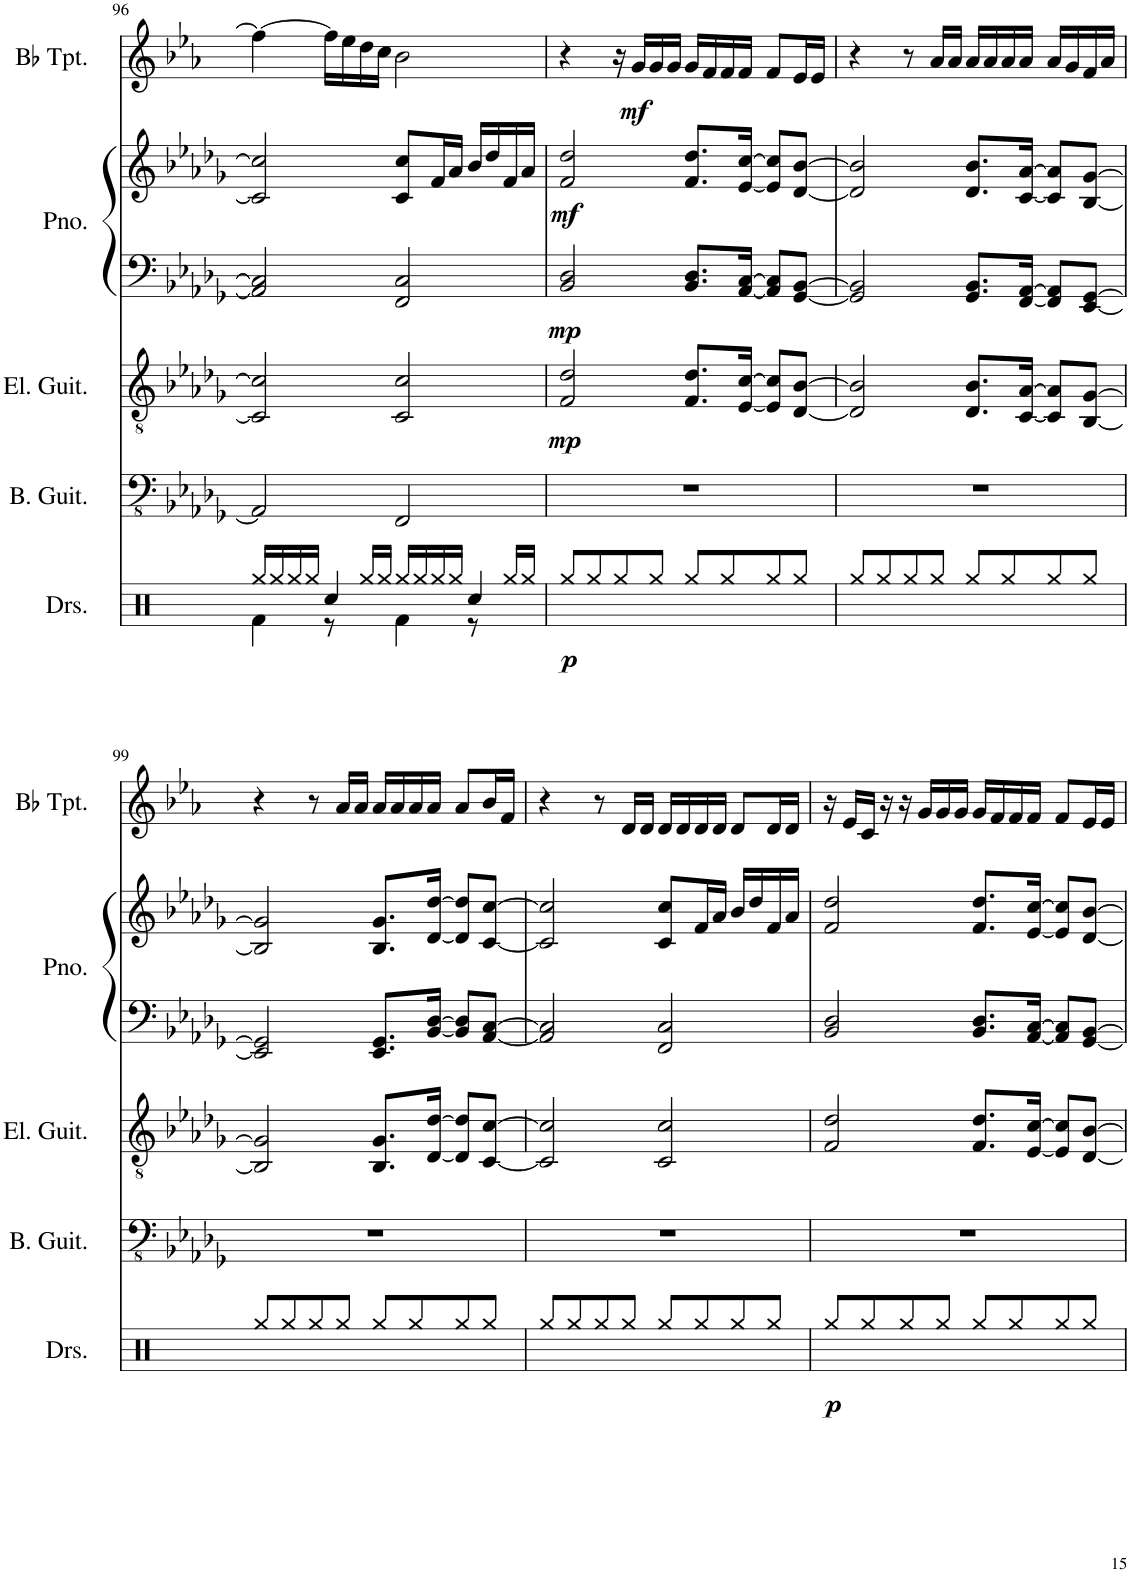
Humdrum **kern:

**kern	**dynam	**kern	**kern	**dynam	**kern	**kern	**dynam	**kern	**dynam
*part5	*part5	*part4	*part3	*part3	*part2	*part2	*part2	*part1	*part1
*staff6	*staff6	*staff5	*staff4	*staff4	*staff3	*staff2	*staff2/3	*staff1	*staff1
*I"Drumset	*	*I"Bass Guitar	*I"Electric Guitar	*	*I"Piano	*	*	*I"Bb Trumpet	*
*I'Drs.	*	*I'B. Guit.	*I'El. Guit.	*	*I'Pno.	*	*	*I'Bb Tpt.	*
!!LO:PB:g=z
*clefX	*	*clefFv4	*clefGv2	*	*clefF4	*clefG2	*	*clefG2	*
*	*	*	*	*	*	*	*	*Trd1c2	*
*k[]	*	*k[b-e-a-d-g-]	*k[b-e-a-d-g-]	*	*k[b-e-a-d-g-]	*k[b-e-a-d-g-]	*	*k[b-e-a-]	*
*M4/4	*	*M4/4	*M4/4	*	*M4/4	*M4/4	*	*M4/4	*
=96	=96	=96	=96	=96	=96	=96	=96	=96	=96
*^	*	*	*	*	*	*	*	*	*
4Rf\	16Rgg/LL	.	2AAA-/]	2C/] 2c/]	.	2AA-/] 2C/]	2c/] 2cc/]	.	4ff\_	.
.	16Rgg/	.	.	.	.	.	.	.	.	.
.	16Rgg/	.	.	.	.	.	.	.	.	.
.	16Rgg/JJ	.	.	.	.	.	.	.	.	.
4Rcc/	8r	.	.	.	.	.	.	.	16ff\LL]	.
.	.	.	.	.	.	.	.	.	16ee-\	.
.	16Rgg/LL	.	.	.	.	.	.	.	16dd\	.
.	16Rgg/JJ	.	.	.	.	.	.	.	16cc\JJ	.
4Rf\	16Rgg/LL	.	2FFF/	2C/ 2c/	.	2FF/ 2C/	8c/ 8cc/L	.	2b-\	.
.	16Rgg/	.	.	.	.	.	.	.	.	.
.	16Rgg/	.	.	.	.	.	16f/L	.	.	.
.	16Rgg/JJ	.	.	.	.	.	16a-/JJ	.	.	.
4Rcc/	8r	.	.	.	.	.	16b-/LL	.	.	.
.	.	.	.	.	.	.	16dd-/	.	.	.
.	16Rgg/LL	.	.	.	.	.	16f/	.	.	.
.	16Rgg/JJ	.	.	.	.	.	16a-/JJ	.	.	.
=97	=97	=97	=97	=97	=97	=97	=97	=97	=97	=97
!	!	!LO:DY:b	!	!	!LO:DY:b	!	!	!LO:DY:b=2	!	!
!	!	!	!	!	!	!	!	!LO:DY:n=1:b	!	!
*v	*v	*	*	*	*	*	*	*	*	*
8Rgg/L	p	1r	2F/ 2d-/	mp	2BB-/ 2D-/	2f/ 2dd-/	mp mf	4r	.
8Rgg/	.	.	.	.	.	.	.	.	.
8Rgg/	.	.	.	.	.	.	.	16r	.
!	!	!	!	!	!	!	!	!	!LO:DY:b
.	.	.	.	.	.	.	.	16g/LL	mf
8Rgg/J	.	.	.	.	.	.	.	16g/	.
.	.	.	.	.	.	.	.	16g/JJ	.
8Rgg/L	.	.	8.F/ 8.d-/L	.	8.BB-/ 8.D-/L	8.f/ 8.dd-/L	.	16g/LL	.
.	.	.	.	.	.	.	.	16f/	.
8Rgg/	.	.	.	.	.	.	.	16f/	.
.	.	.	[16E-/ [16c/Jk	.	[16AA-/ [16C/Jk	[16e-/ [16cc/Jk	.	16f/JJ	.
8Rgg/	.	.	8E-/] 8c/]L	.	8AA-/] 8C/]L	8e-/] 8cc/]L	.	8f/L	.
8Rgg/J	.	.	[8D-/ [8B-/J	.	[8GG-/ [8BB-/J	[8d-/ [8b-/J	.	16e-/L	.
.	.	.	.	.	.	.	.	16e-/JJ	.
=98	=98	=98	=98	=98	=98	=98	=98	=98	=98
8Rgg/L	.	1r	2D-/] 2B-/]	.	2GG-/] 2BB-/]	2d-/] 2b-/]	.	4r	.
8Rgg/	.	.	.	.	.	.	.	.	.
8Rgg/	.	.	.	.	.	.	.	8r	.
8Rgg/J	.	.	.	.	.	.	.	16a-/LL	.
.	.	.	.	.	.	.	.	16a-/JJ	.
8Rgg/L	.	.	8.D-/ 8.B-/L	.	8.GG-/ 8.BB-/L	8.d-/ 8.b-/L	.	16a-/LL	.
.	.	.	.	.	.	.	.	16a-/	.
8Rgg/	.	.	.	.	.	.	.	16a-/	.
.	.	.	[16C/ [16A-/Jk	.	[16FF/ [16AA-/Jk	[16c/ [16a-/Jk	.	16a-/JJ	.
8Rgg/	.	.	8C/] 8A-/]L	.	8FF/] 8AA-/]L	8c/] 8a-/]L	.	16a-/LL	.
.	.	.	.	.	.	.	.	16g/	.
8Rgg/J	.	.	[8BB-/ [8G-/J	.	[8EE-/ [8GG-/J	[8B-/ [8g-/J	.	16f/	.
.	.	.	.	.	.	.	.	16a-/JJ	.
!!LO:LB:g=z
=99	=99	=99	=99	=99	=99	=99	=99	=99	=99
8Rgg/L	.	1r	2BB-/] 2G-/]	.	2EE-/] 2GG-/]	2B-/] 2g-/]	.	4r	.
8Rgg/	.	.	.	.	.	.	.	.	.
8Rgg/	.	.	.	.	.	.	.	8r	.
8Rgg/J	.	.	.	.	.	.	.	16a-/LL	.
.	.	.	.	.	.	.	.	16a-/JJ	.
8Rgg/L	.	.	8.BB-/ 8.G-/L	.	8.EE-/ 8.GG-/L	8.B-/ 8.g-/L	.	16a-/LL	.
.	.	.	.	.	.	.	.	16a-/	.
8Rgg/	.	.	.	.	.	.	.	16a-/	.
.	.	.	[16D-/ [16d-/Jk	.	[16BB-/ [16D-/Jk	[16d-/ [16dd-/Jk	.	16a-/JJ	.
8Rgg/	.	.	8D-/] 8d-/]L	.	8BB-/] 8D-/]L	8d-/] 8dd-/]L	.	8a-/L	.
8Rgg/J	.	.	[8C/ [8c/J	.	[8AA-/ [8C/J	[8c/ [8cc/J	.	16b-/L	.
.	.	.	.	.	.	.	.	16f/JJ	.
=100	=100	=100	=100	=100	=100	=100	=100	=100	=100
8Rgg/L	.	1r	2C/] 2c/]	.	2AA-/] 2C/]	2c/] 2cc/]	.	4r	.
8Rgg/	.	.	.	.	.	.	.	.	.
8Rgg/	.	.	.	.	.	.	.	8r	.
8Rgg/J	.	.	.	.	.	.	.	16d/LL	.
.	.	.	.	.	.	.	.	16d/JJ	.
8Rgg/L	.	.	2C/ 2c/	.	2FF/ 2C/	8c/ 8cc/L	.	16d/LL	.
.	.	.	.	.	.	.	.	16d/	.
8Rgg/	.	.	.	.	.	16f/L	.	16d/	.
.	.	.	.	.	.	16a-/JJ	.	16d/JJ	.
8Rgg/	.	.	.	.	.	16b-/LL	.	8d/L	.
.	.	.	.	.	.	16dd-/	.	.	.
8Rgg/J	.	.	.	.	.	16f/	.	16d/L	.
.	.	.	.	.	.	16a-/JJ	.	16d/JJ	.
=101	=101	=101	=101	=101	=101	=101	=101	=101	=101
!	!LO:DY:b	!	!	!	!	!	!	!	!
8Rgg/L	p	1r	2F/ 2d-/	.	2BB-/ 2D-/	2f/ 2dd-/	.	16r	.
.	.	.	.	.	.	.	.	16e-/LL	.
8Rgg/	.	.	.	.	.	.	.	16c/JJ	.
.	.	.	.	.	.	.	.	16r	.
8Rgg/	.	.	.	.	.	.	.	16r	.
.	.	.	.	.	.	.	.	16g/LL	.
8Rgg/J	.	.	.	.	.	.	.	16g/	.
.	.	.	.	.	.	.	.	16g/JJ	.
8Rgg/L	.	.	8.F/ 8.d-/L	.	8.BB-/ 8.D-/L	8.f/ 8.dd-/L	.	16g/LL	.
.	.	.	.	.	.	.	.	16f/	.
8Rgg/	.	.	.	.	.	.	.	16f/	.
.	.	.	[16E-/ [16c/Jk	.	[16AA-/ [16C/Jk	[16e-/ [16cc/Jk	.	16f/JJ	.
8Rgg/	.	.	8E-/] 8c/]L	.	8AA-/] 8C/]L	8e-/] 8cc/]L	.	8f/L	.
8Rgg/J	.	.	[8D-/ [8B-/J	.	[8GG-/ [8BB-/J	[8d-/ [8b-/J	.	16e-/L	.
.	.	.	.	.	.	.	.	16e-/JJ	.
=	=	=	=	=	=	=	=	=	=
*-	*-	*-	*-	*-	*-	*-	*-	*-	*-
